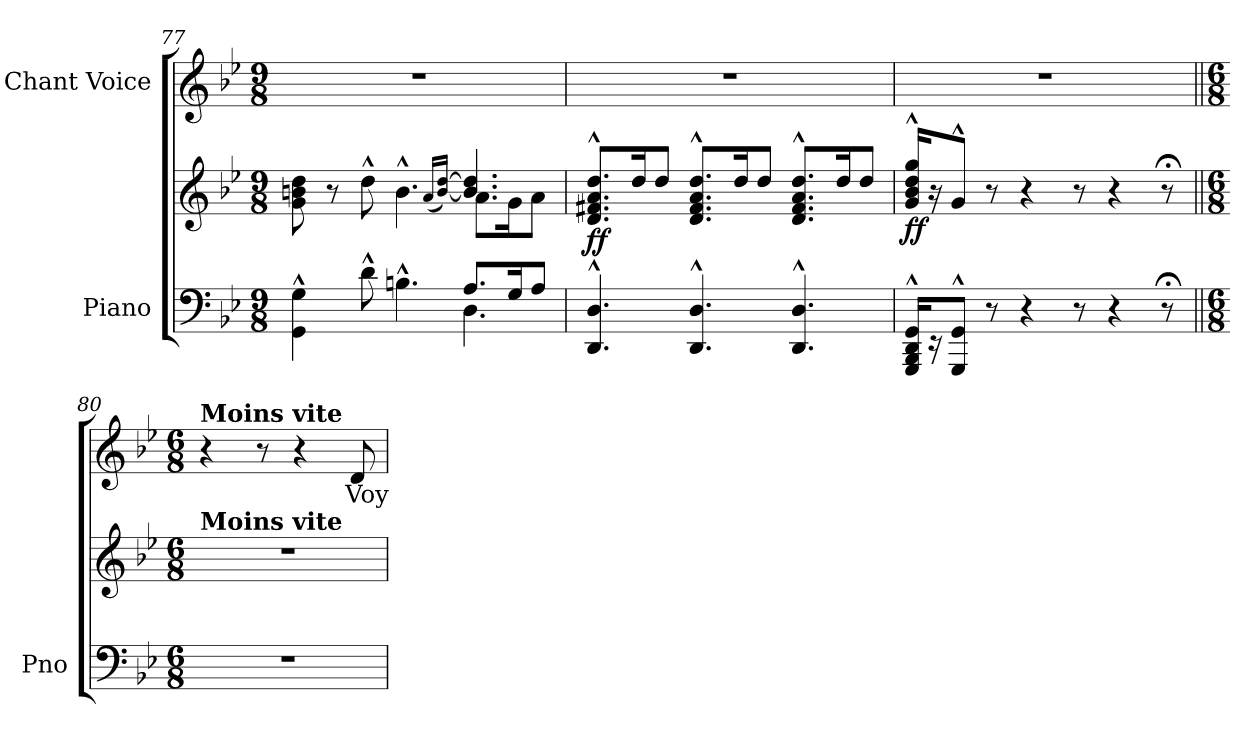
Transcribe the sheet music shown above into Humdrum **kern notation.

**kern	**kern	**dynam	**kern	**text
*part2	*part2	*part2	*part1	*part1
*staff3	*staff2	*staff2/3	*staff1	*staff1
*I"Piano	*	*	*I"Chant Voice	*
*I'Pno	*	*	*	*
*clefF4	*clefG2	*	*clefG2	*
*k[b-e-]	*k[b-e-]	*	*k[b-e-]	*
*M9/8	*M9/8	*	*M9/8	*
=77	=77	=77	=77	=77
*^	*^	*	*	*
4GG\^^ 4G\^^	2.ryy	8g\ 8bn\ 8dd\	2.ryy	.	8%9r	.
.	.	8r	.	.	.	.
8d^^\	.	8dd^^\	.	.	.	.
4.Bn^^\	.	4.b^^\	.	.	.	.
.	.	(<16qa/LL	.	.	.	.
.	.	[16qb/ [16qdd/JJ)	.	.	.	.
8.A/L	4.D\	4.b/] 4.dd/]	8.a\L	.	.	.
16G/K	.	.	16g\K	.	.	.
8A/J	.	.	8a\J	.	.	.
*v	*v	*	*	*	*	*
!!LO:LB:g=z
=78	=78	=78	=78	=78	=78
!	!	!	!LO:DY:b	!	!
*	*v	*v	*	*	*
4.DD/^^ 4.D/^^	8.d/^^ 8.f#X/^^ 8.a/^^ 8.dd/^^L	ff	8%9r	.
.	16dd/K	.	.	.
.	8dd/J	.	.	.
4.DD/^^ 4.D/^^	8.d/^^ 8.f#/^^ 8.a/^^ 8.dd/^^L	.	.	.
.	16dd/K	.	.	.
.	8dd/J	.	.	.
4.DD/^^ 4.D/^^	8.d/^^ 8.f#/^^ 8.a/^^ 8.dd/^^L	.	.	.
.	16dd/K	.	.	.
.	8dd/J	.	.	.
=79	=79	=79	=79	=79
!	!	!LO:DY:b	!	!
16GGG/^^ 16BBB-/^^ 16DD/^^ 16GG/^^KL	16g/^^ 16b-/^^ 16dd/^^ 16gg/^^KL	ff	8%9r	.
16r	16r	.	.	.
8GGG/^^ 8GG/^^J	8g^^/J	.	.	.
8r	8r	.	.	.
4r	4r	.	.	.
8r	8r	.	.	.
4r	4r	.	.	.
8r;<	8r;<	.	.	.
=80||	=80||	=80||	=80||	=80||
*M6/8	*M6/8	*	*M6/8	*
*	*	*	*MM108	*
!	!	!	!LO:TX:a:B:t=Moins vite	!
!	!LO:TX:a:B:t=Moins vite	!	!	!
2.r	2.r	.	4r	.
.	.	.	8r	.
.	.	.	4r	.
!	!	!	!	!LO:LY:b
.	.	.	8d/	Voy-
=	=	=	=	=
*-	*-	*-	*-	*-
